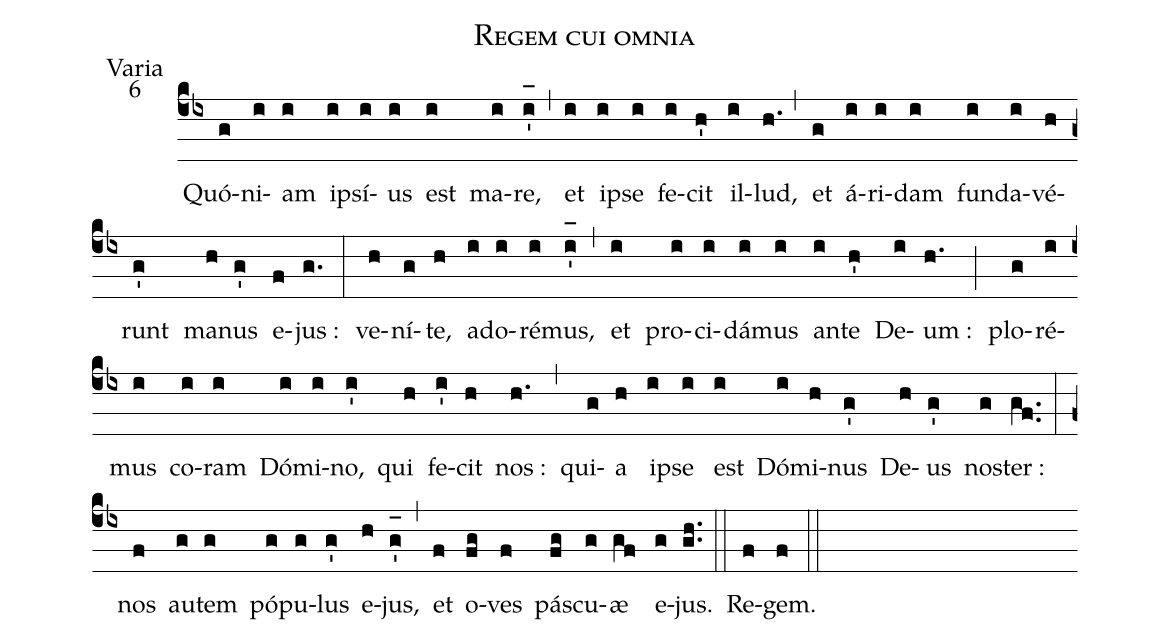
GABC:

name:Regem cui omnia;
office-part:Varia;
mode:6;
%%
(cb4) <v>~</v>Quó(g)ni(i)am(i) i(i)psí(i)us(i) est(i) ma(i)re,(i'_[oh:h]) (,) et(i) i(i)pse(i) fe(i)cit(h') il(i)lud,(h.) (,) et(g) á(i)ri(i)dam(i) fun(i)da(i)vé(h)runt(g') ma(h)nus(g') e(f)jus :(g.) (:) ve(h)ní(g)te,(h) ad(i)o(i)ré(i)mus,(i'_[oh:h]) (,) et(i) pro(i)ci(i)dá(i)mus(i) an(i)te(h') De(i)um :(h.) (;) plo(g)ré(i)mus(i) co(i)ram(i) Dó(i)mi(i)no,(i') qui(h) fe(i')cit(h) nos :(h.) (,) qui(g)a(h) i(i)pse(i) est(i) Dó(i)mi(h)nus(g') De(h)us(g') no(g)ster :(gf..) (:) nos(f) au(g)tem(g) pó(g)pu(g)lus(g') e(h)jus,(g'_[oh:h]) (,) et(f) o(fg)ves(f) pá(fg)scu(g)æ(gf) e(g)jus.(gh..) (::) Re(f)gem.(f) (::)
